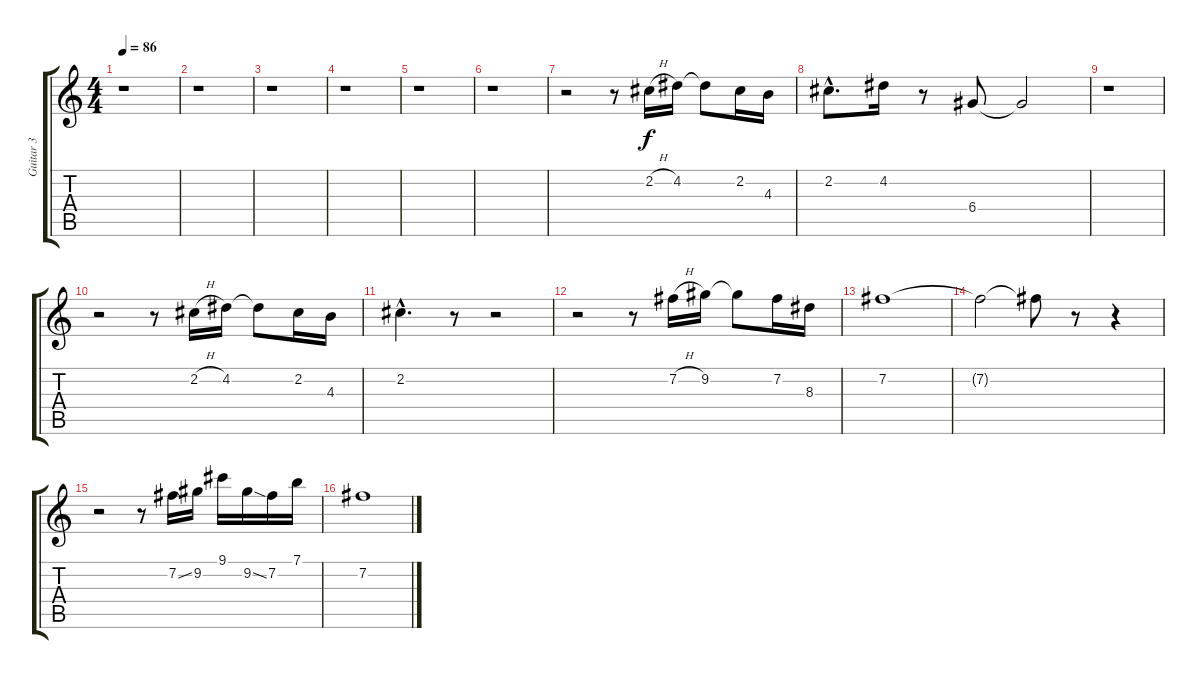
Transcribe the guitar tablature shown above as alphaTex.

\track ("Guitar 3" "Guitar 3") {instrument distortionguitar}
\staff {score tabs}
\tuning (E4 B3 G3 D3 A2 E2) {hide}
\ts (4 4)
\tempo 86
\clef g2
\ks c
r.1{dy f} |
r.1 |
r.1 |
r.1 |
r.1 |
r.1 |
r.2 r.8 2.2{h}.16 4.2.16 4.2{t}.8 2.2.16 4.3.16 |
2.2{hac}.8{d} 4.2.16 r.8 6.4.8 6.4{t}.2 |
r.1 |
r.2 r.8 2.2{h}.16 4.2.16 4.2{t}.8 2.2.16 4.3.16 |
2.2{hac}.4{d} r.8 r.2 |
r.2 r.8 7.2{h}.16 9.2.16 9.2{t}.8 7.2.16 8.3.16 |
7.2.1 |
7.2{t}.2 7.2{t}.8 r.8 r.4 |
r.2 r.8 7.2{ss}.16 9.2.16 9.1.16 9.2{ss}.16 7.2.16 7.1.16 |
7.2.1
